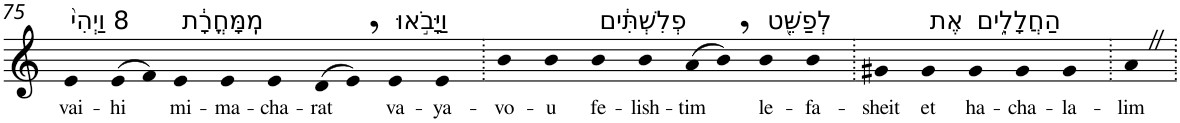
**kern	**text
*part1	*part1
*staff1	*staff1
*I"Piano	*
*I'Pno	*
!!LO:PB:g=z
*clefG2	*
*k[]	*
=75	=75
!LO:TX:a:t=8 וַיְהִי֙	!
!	!LO:LY:b
4e	vai-
!	!LO:LY:b
(>8e	-hi
8f)	.
!LO:TX:a:t=מִֽמָּחֳרָ֔ת	!
!	!LO:LY:b
4e	mi-
!	!LO:LY:b
4e	-ma-
!	!LO:LY:b
4e	-cha-
!	!LO:LY:b
(>8d	-rat
8e,)	.
!LO:TX:a:t=וַיָּבֹ֣אוּ	!
!	!LO:LY:b
4e	va-
!	!LO:LY:b
4e	-ya-
=76.	=76.
!	!LO:LY:b
4b	-vo-
!	!LO:LY:b
4b	-u
!LO:TX:a:t=פְלִשְׁתִּ֔ים	!
!	!LO:LY:b
4b	fe-
!	!LO:LY:b
4b	-lish-
!	!LO:LY:b
(>8a	-tim
8b,)	.
!LO:TX:a:t=לְפַשֵּׁ֖ט	!
!	!LO:LY:b
4b	le-
!	!LO:LY:b
4b	-fa-
=77.	=77.
!	!LO:LY:b
4g#X	-sheit
!LO:TX:a:t=אֶת	!
!	!LO:LY:b
4g#	et
!LO:TX:a:t=הַחֲלָלִ֑ים	!
!	!LO:LY:b
4g#	ha-
!	!LO:LY:b
4g#	-cha-
!	!LO:LY:b
4g#	-la-
=78.	=78.
!	!LO:LY:b
4aZ	-lim
=.	=.
*-	*-
